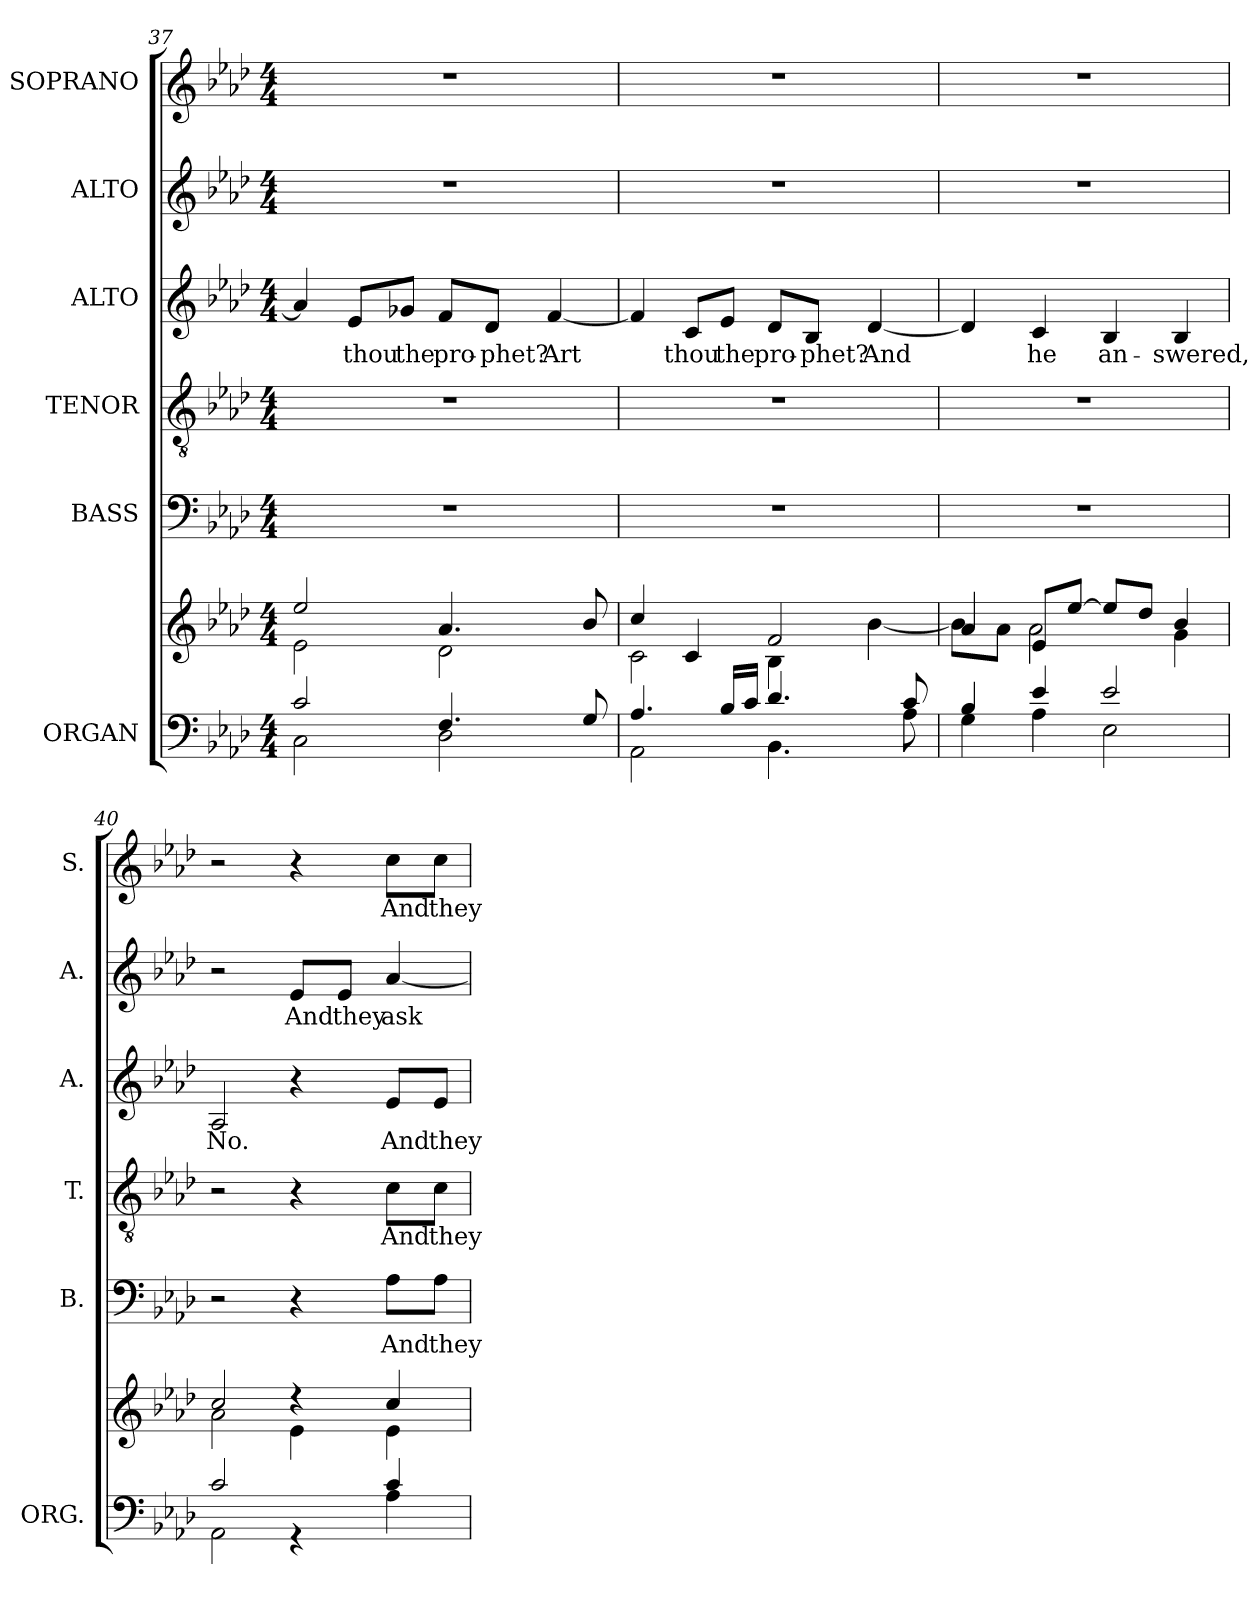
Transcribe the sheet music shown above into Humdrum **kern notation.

**kern	**kern	**kern	**text	**kern	**text	**kern	**text	**kern	**text	**kern	**text
*part6	*part6	*part5	*part5	*part4	*part4	*part3	*part3	*part2	*part2	*part1	*part1
*staff7	*staff6	*staff5	*staff5	*staff4	*staff4	*staff3	*staff3	*staff2	*staff2	*staff1	*staff1
*I"ORGAN	*	*I"BASS	*	*I"TENOR	*	*I"ALTO	*	*I"ALTO	*	*I"SOPRANO	*
*I'ORG.	*	*I'B.	*	*I'T.	*	*I'A.	*	*I'A.	*	*I'S.	*
*clefF4	*clefG2	*clefF4	*	*clefGv2	*	*clefG2	*	*clefG2	*	*clefG2	*
*	*	*	*	*ITrd7c12	*	*	*	*	*	*	*
*k[b-e-a-d-]	*k[b-e-a-d-]	*k[b-e-a-d-]	*	*k[b-e-a-d-]	*	*k[b-e-a-d-]	*	*k[b-e-a-d-]	*	*k[b-e-a-d-]	*
*A-:	*A-:	*A-:	*	*A-:	*	*A-:	*	*A-:	*	*A-:	*
*M4/4	*M4/4	*M4/4	*	*M4/4	*	*M4/4	*	*M4/4	*	*M4/4	*
=37	=37	=37	=37	=37	=37	=37	=37	=37	=37	=37	=37
*^	*^	*	*	*	*	*	*	*	*	*	*
*	*^	*	*	*	*	*	*	*	*	*	*	*	*
1ryy	2ci/	2Ci\	2ee-i/	2e-i\	1r	.	1r	.	4a-i/]	.	1r	.	1r	.
!	!	!	!	!	!	!	!	!	!	!LO:LY:b:color=#000000	!	!	!	!
.	.	.	.	.	.	.	.	.	8e-i/L	thou	.	.	.	.
!	!	!	!	!	!	!	!	!	!	!LO:LY:b:color=#000000	!	!	!	!
.	.	.	.	.	.	.	.	.	8g-Xi/J	the	.	.	.	.
!	!	!	!	!	!	!	!	!	!	!LO:LY:b:color=#000000	!	!	!	!
.	4.Fi/	2D-i\	4.a-i/	2d-i\	.	.	.	.	8fi/L	pro-	.	.	.	.
!	!	!	!	!	!	!	!	!	!	!LO:LY:b:color=#000000	!	!	!	!
.	.	.	.	.	.	.	.	.	8d-i/J	-phet?	.	.	.	.
!	!	!	!	!	!	!	!	!	!	!LO:LY:b:color=#000000	!	!	!	!
.	.	.	.	.	.	.	.	.	[4fi/	Art	.	.	.	.
.	8Gi/	.	8b-i/	.	.	.	.	.	.	.	.	.	.	.
=38	=38	=38	=38	=38	=38	=38	=38	=38	=38	=38	=38	=38	=38	=38
1ryy	4.A-i/	2AA-i\	4cci/	2ci\	1r	.	1r	.	4fi/]	.	1r	.	1r	.
!	!	!	!	!	!	!	!	!	!	!LO:LY:b:color=#000000	!	!	!	!
.	.	.	4ci/	.	.	.	.	.	8ci/L	thou	.	.	.	.
!	!	!	!	!	!	!	!	!	!	!LO:LY:b:color=#000000	!	!	!	!
.	16B-i/LL	.	.	.	.	.	.	.	8e-i/J	the	.	.	.	.
.	16ci/JJ	.	.	.	.	.	.	.	.	.	.	.	.	.
!	!	!	!	!	!	!	!	!	!	!LO:LY:b:color=#000000	!	!	!	!
.	4.d-i/	4.BB-i\	2fi/	4B-i\	.	.	.	.	8d-i/L	pro-	.	.	.	.
!	!	!	!	!	!	!	!	!	!	!LO:LY:b:color=#000000	!	!	!	!
.	.	.	.	.	.	.	.	.	8B-i/J	-phet?	.	.	.	.
!	!	!	!	!	!	!	!	!	!	!LO:LY:b:color=#000000	!	!	!	!
.	.	.	.	[4b-i\	.	.	.	.	[4d-i/	And	.	.	.	.
.	8ci/	8A-i\	.	.	.	.	.	.	.	.	.	.	.	.
!!LO:PB:g=z
=39	=39	=39	=39	=39	=39	=39	=39	=39	=39	=39	=39	=39	=39	=39
1ryy	4B-i/	4Gi\	4a-i/	8b-i\L]	1r	.	1r	.	4d-i/]	.	1r	.	1r	.
.	.	.	.	8a-i\J	.	.	.	.	.	.	.	.	.	.
!	!	!	!	!	!	!	!	!	!	!LO:LY:b:color=#000000	!	!	!	!
.	4e-i/	4A-i\	8e-i/L	2a-i\	.	.	.	.	4ci/	he	.	.	.	.
.	.	.	[8ee-i/J	.	.	.	.	.	.	.	.	.	.	.
!	!	!	!	!	!	!	!	!	!	!LO:LY:b:color=#000000	!	!	!	!
.	2e-i/	2E-i\	8ee-i/L]	.	.	.	.	.	4B-i/	an-	.	.	.	.
.	.	.	8dd-i/J	.	.	.	.	.	.	.	.	.	.	.
!	!	!	!	!	!	!	!	!	!	!LO:LY:b:color=#000000	!	!	!	!
.	.	.	4b-i/	4gi\	.	.	.	.	4B-i/	-swered,	.	.	.	.
=40	=40	=40	=40	=40	=40	=40	=40	=40	=40	=40	=40	=40	=40	=40
*	*	*	*	*^	*	*	*	*	*	*	*	*	*	*
!	!	!	!	!	!	!	!	!	!	!	!LO:LY:b:color=#000000	!	!	!	!
1ryy	2ci/	2AA-i\	2cci/	2a-i\	2ryy	2r	.	2r	.	2A-i/	No.	2r	.	2r	.
!	!	!	!	!	!	!	!	!	!	!	!	!	!LO:LY:b:color=#000000	!	!
.	4r	4ryy	4r	4e-i\	4ryy	4r	.	4r	.	4r	.	8e-i/L	And	4r	.
!	!	!	!	!	!	!	!	!	!	!	!	!	!LO:LY:b:color=#000000	!	!
.	.	.	.	.	.	.	.	.	.	.	.	8e-i/J	they	.	.
!	!	!	!	!	!	!	!LO:LY:b:color=#000000	!	!	!	!	!	!	!	!
!	!	!	!	!	!	!	!	!	!LO:LY:b:color=#000000	!	!	!	!	!	!
!	!	!	!	!	!	!	!	!	!	!	!LO:LY:b:color=#000000	!	!	!	!
!	!	!	!	!	!	!	!	!	!	!	!	!	!LO:LY:b:color=#000000	!	!
!	!	!	!	!	!	!	!	!	!	!	!	!	!	!	!LO:LY:b:color=#000000
.	4ci/	4A-i\	4cci/	4e-i\	8ryy	8A-i\L	And	8Ci\L	And	8e-i/L	And	[4a-i/	ask-	8cci\L	And
!	!	!	!	!	!	!	!LO:LY:b:color=#000000	!	!	!	!	!	!	!	!
!	!	!	!	!	!	!	!	!	!LO:LY:b:color=#000000	!	!	!	!	!	!
!	!	!	!	!	!	!	!	!	!	!	!LO:LY:b:color=#000000	!	!	!	!
!	!	!	!	!	!	!	!	!	!	!	!	!	!	!	!LO:LY:b:color=#000000
.	.	.	.	.	8ryy	8A-i\J	they	8Ci\J	they	8e-i/J	they	.	.	8cci\J	they
*v	*v	*v	*	*	*	*	*	*	*	*	*	*	*	*	*
*	*v	*v	*v	*	*	*	*	*	*	*	*	*	*
=	=	=	=	=	=	=	=	=	=	=	=
*-	*-	*-	*-	*-	*-	*-	*-	*-	*-	*-	*-
